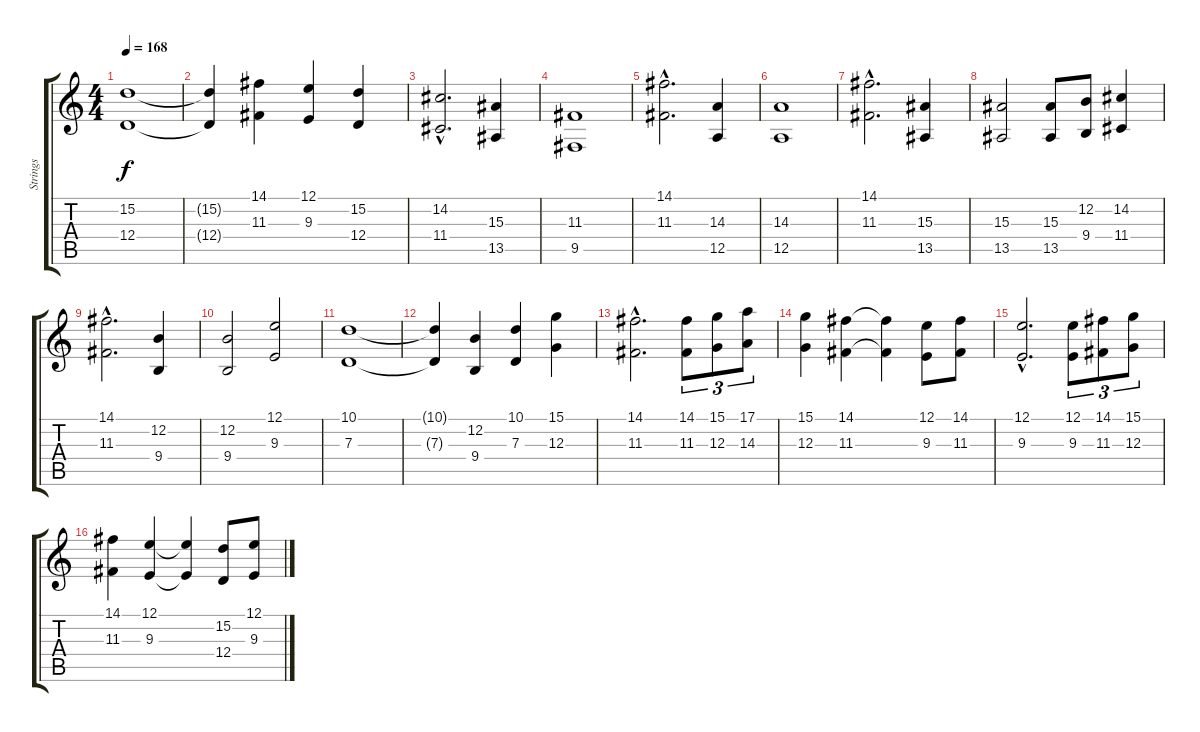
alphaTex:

\track ("Strings" "Strings") {instrument stringensemble1}
\staff {score tabs}
\tuning (E4 B3 G3 D3 A2 E2) {hide}
\ts (4 4)
\tempo 168
\clef g2
\ks c
(15.2 12.4).1{dy f} |
(15.2{t} 12.4{t}).4 (14.1 11.3).4 (12.1 9.3).4 (15.2 12.4).4 |
(14.2{hac} 11.4{hac}).2{d} (15.3 13.5).4 |
(11.3 9.5).1 |
\section ("" "")
(14.1{hac} 11.3{hac}).2{d} (14.3 12.5).4 |
(14.3 12.5).1 |
(14.1{hac} 11.3{hac}).2{d} (15.3 13.5).4 |
(15.3 13.5).2 (15.3 13.5).8 (12.2 9.4).8 (14.2 11.4).4 |
(14.1{hac} 11.3{hac}).2{d} (12.2 9.4).4 |
(12.2 9.4).2 (12.1 9.3).2 |
(10.1 7.3).1 |
(10.1{t} 7.3{t}).4 (12.2 9.4).4 (10.1 7.3).4 (15.1 12.3).4 |
\section ("" "")
(14.1{hac} 11.3{hac}).2{d} (14.1 11.3).8{tu (3 2)} (15.1 12.3).8{tu (3 2)} (17.1 14.3).8{tu (3 2)} |
(15.1 12.3).4 (14.1 11.3).4 (14.1{t} 11.3{t}).4 (12.1 9.3).8 (14.1 11.3).8 |
(12.1{hac} 9.3{hac}).2{d} (12.1 9.3).8{tu (3 2)} (14.1 11.3).8{tu (3 2)} (15.1 12.3).8{tu (3 2)} |
(14.1 11.3).4 (12.1 9.3).4 (12.1{t} 9.3{t}).4 (15.2 12.4).8 (12.1 9.3).8
